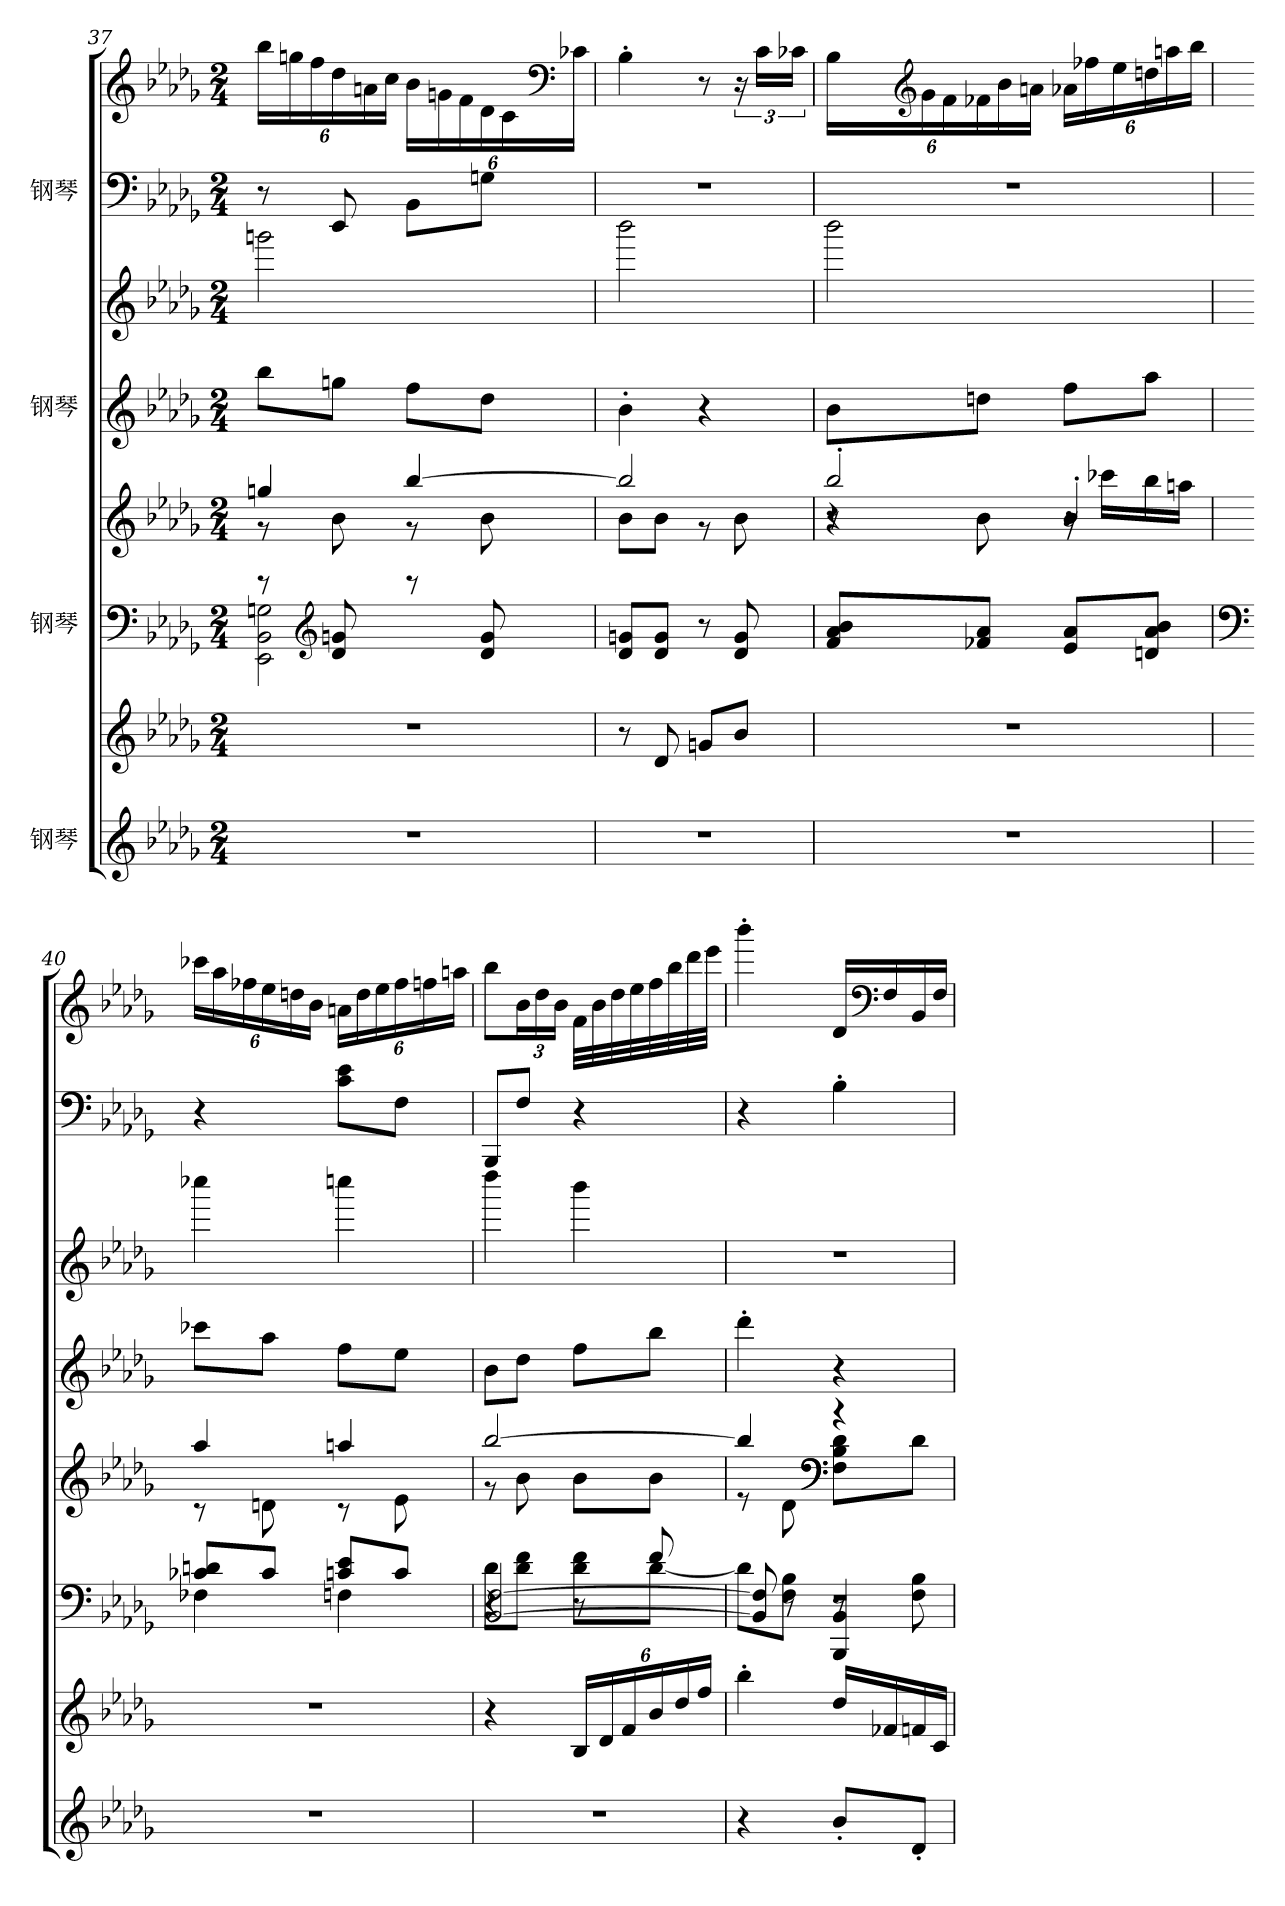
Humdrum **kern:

**kern	**kern	**kern	**kern	**kern	**kern	**kern	**kern
*part4	*part4	*part3	*part3	*part2	*part2	*part1	*part1
*staff8	*staff7	*staff6	*staff5	*staff4	*staff3	*staff2	*staff1
*I"钢琴	*	*I"钢琴	*	*I"钢琴	*	*I"钢琴	*
!!LO:PB:g=z
*clefG2	*clefG2	*clefF4	*clefG2	*clefG2	*clefG2	*clefF4	*clefG2
*k[b-e-a-d-g-]	*k[b-e-a-d-g-]	*k[b-e-a-d-g-]	*k[b-e-a-d-g-]	*k[b-e-a-d-g-]	*k[b-e-a-d-g-]	*k[b-e-a-d-g-]	*k[b-e-a-d-g-]
*M2/4	*M2/4	*M2/4	*M2/4	*M2/4	*M2/4	*M2/4	*M2/4
=37	=37	=37	=37	=37	=37	=37	=37
*	*	*^	*^	*	*	*	*
*	*	*	*	*	*	*	*	*	*Xbrackettup
2r	2r	8r	2EE-\ 2BB-\ 2Gn\	4ggn/	8r	8bb-\L	2gggn\	8r	24bb-\LL
.	.	.	.	.	.	.	.	.	24ggn\
.	.	.	.	.	.	.	.	.	24ff\
*	*	*clefG2	*	*	*	*	*	*	*
.	.	8d-/ 8gn/	.	.	8b-\	8ggn\J	.	8EE-/	24dd-\
.	.	.	.	.	.	.	.	.	24an\
.	.	.	.	.	.	.	.	.	24cc\JJ
.	.	8r	.	[4bb-/	8r	8ff\L	.	8BB-\L	24b-\LL
.	.	.	.	.	.	.	.	.	24gn\
.	.	.	.	.	.	.	.	.	24f\
.	.	8d-/ 8g/	.	.	8b-\	8dd-\J	.	8Gn\J	24d-\
.	.	.	.	.	.	.	.	.	24c\
*	*	*	*	*	*	*	*	*	*clefF4
.	.	.	.	.	.	.	.	.	24c-X\JJ
*	*	*v	*v	*	*	*	*	*	*
=38	=38	=38	=38	=38	=38	=38	=38	=38
2r	8r	8d-/ 8gn/L	2bb-/]	8b-\L	4b-'\	2bbb-\	2r	4B-'\
.	8d-/	8d-/ 8g/J	.	8b-\J	.	.	.	.
.	8gn/L	8r	.	8r	4r	.	.	8r
*	*	*	*	*	*	*	*	*brackettup
.	8b-/J	8d-/ 8g/	.	8b-\	.	.	.	24r
.	.	.	.	.	.	.	.	24c\LL
.	.	.	.	.	.	.	.	24c-X\JJ
!!LO:PB:g=z
=39	=39	=39	=39	=39	=39	=39	=39	=39
*	*	*	*	*^	*	*	*	*
*	*	*	*	*	*	*	*	*	*Xbrackettup
2r	2r	8f/ 8a-/ 8b-/L	2bb-'/	8r	4r	8b-\L	2bbb-\	2r	24B-\LL
*	*	*	*	*	*	*	*	*	*clefG2
.	.	.	.	.	.	.	.	.	24g-\
.	.	.	.	.	.	.	.	.	24f\
.	.	8f-X/ 8a-/J	.	8b-\	.	8ddn\J	.	.	24f-X\
.	.	.	.	.	.	.	.	.	24b-\
.	.	.	.	.	.	.	.	.	24an\JJ
.	.	8e-/ 8a-/L	.	16r	4b-'/	8ff\L	.	.	24a-X\LL
.	.	.	.	.	.	.	.	.	24ff-X\
.	.	.	.	16ccc-X\LL	.	.	.	.	.
.	.	.	.	.	.	.	.	.	24ee-\
.	.	8dn/ 8a-/ 8b-/J	.	16bb-\	.	8aa-\J	.	.	24ddn\
.	.	.	.	.	.	.	.	.	24aan\
.	.	.	.	16aan\JJ	.	.	.	.	.
.	.	.	.	.	.	.	.	.	24bb-\JJ
*	*	*	*v	*v	*v	*	*	*	*
=40	=40	=40	=40	=40	=40	=40	=40
*	*	*clefF4	*	*	*	*	*
*	*	*^	*^	*	*	*	*
2r	2r	8c-X/ 8dn/L	4F-X\	4aa-/	8r	8ccc-X\L	4cccc-X\	4r	24ccc-X\LL
.	.	.	.	.	.	.	.	.	24aa-\
.	.	.	.	.	.	.	.	.	24ff-X\
.	.	8c-/J	.	.	8dn\	8aa-\J	.	.	24ee-\
.	.	.	.	.	.	.	.	.	24ddn\
.	.	.	.	.	.	.	.	.	24b-\JJ
.	.	8cn/ 8e-/L	4Fn\	4aan/	8r	8ff\L	4ccccn\	8c\ 8e-\L	24an\LL
.	.	.	.	.	.	.	.	.	24dd\
.	.	.	.	.	.	.	.	.	24ee-\
.	.	8c/J	.	.	8e-\	8ee-\J	.	8F\J	24ff-\
.	.	.	.	.	.	.	.	.	24ffn\
.	.	.	.	.	.	.	.	.	24aan\JJ
!!LO:PB:g=z
=41	=41	=41	=41	=41	=41	=41	=41	=41	=41
*	*	*	*^	*	*	*	*	*	*
2r	4r	4r	8d-\L	[2BB-/ [2F/	[2bb-/	8r	8b-\L	4dddd-\	8BBB-/L	8bb-\L
.	.	.	8d-\ 8f\J	.	.	8b-\	8dd-\J	.	8F/J	24b-\L
.	.	.	.	.	.	.	.	.	.	24dd-\
.	.	.	.	.	.	.	.	.	.	24b-\JJ
*	*Xbrackettup	*	*	*	*	*	*	*	*	*
.	24B-/LL	8r	8d-\ 8f\L	.	.	8b-\L	8ff\L	4bbb-\	4r	32f\LLL
.	.	.	.	.	.	.	.	.	.	32b-\
.	24d-/	.	.	.	.	.	.	.	.	.
.	.	.	.	.	.	.	.	.	.	32dd-\
.	24f/	.	.	.	.	.	.	.	.	.
.	.	.	.	.	.	.	.	.	.	32ee-\
.	24b-/	8f/	[8d-\J	.	.	8b-\J	8bb-\J	.	.	32ff\
.	.	.	.	.	.	.	.	.	.	32bb-\
.	24dd-/	.	.	.	.	.	.	.	.	.
.	.	.	.	.	.	.	.	.	.	32ddd-\
.	24ff/JJ	.	.	.	.	.	.	.	.	.
.	.	.	.	.	.	.	.	.	.	32eee-\JJJ
=42	=42	=42	=42	=42	=42	=42	=42	=42	=42	=42
4r	4bb-'\	2r	8d-\L]	8BB-/] 8F/]	4bb-/]	8r	4ddd-'\	2r	4r	4bbb-'\
.	.	.	8F\ 8B-\J	8r	.	8d-\	.	.	.	.
*	*	*	*	*	*clefF4	*	*	*	*	*
8b-'/L	16dd-/LL	.	8r	4BBB-/ 4BB-/	4r	8F\ 8B-\ 8d-\L	4r	.	4B-'\	16d-/LL
*	*	*	*	*	*	*	*	*	*	*clefF4
.	16f-X/	.	.	.	.	.	.	.	.	16F/
8d-'/J	16fn/	.	8F\ 8B-\	.	.	8d-\J	.	.	.	16BB-/
.	16c/JJ	.	.	.	.	.	.	.	.	16F/JJ
*	*	*v	*v	*v	*	*	*	*	*	*
*	*	*	*v	*v	*	*	*	*
=	=	=	=	=	=	=	=
*-	*-	*-	*-	*-	*-	*-	*-
